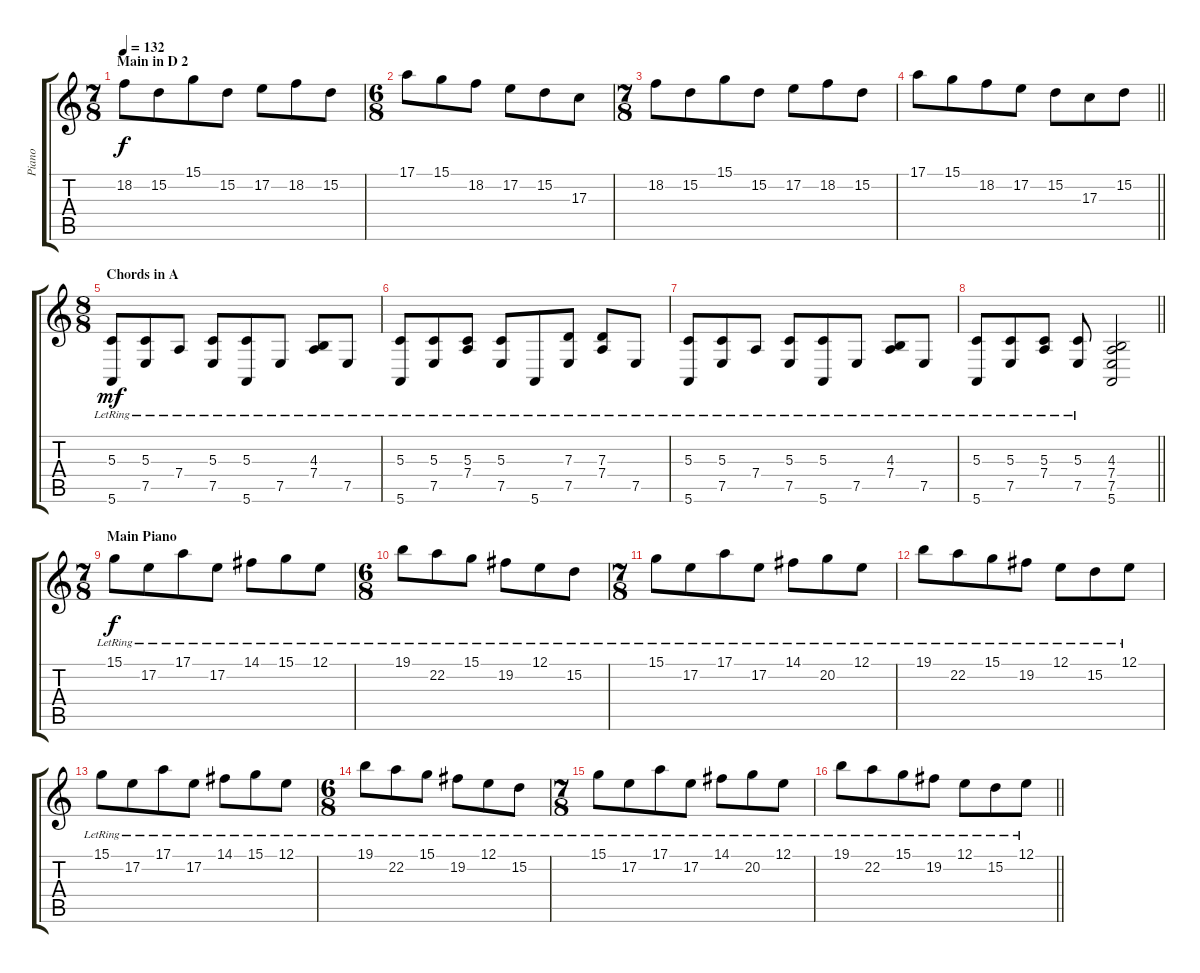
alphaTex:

\track ("Piano" "Piano") {instrument acousticgrandpiano}
\staff {score tabs}
\tuning (E4 B3 G3 D3 A2 E2) {hide}
\ts (7 8)
\section ("" "Main in D 2")
\tempo 132
\clef g2
\ks c
18.2.8{dy f} 15.2.8 15.1.8 15.2.8 17.2.8 18.2.8 15.2.8 |
\ts (6 8)
17.1.8 15.1.8 18.2.8 17.2.8 15.2.8 17.3.8 |
\ts (7 8)
18.2.8 15.2.8 15.1.8 15.2.8 17.2.8 18.2.8 15.2.8 |
\barLineRight lightlight
17.1.8 15.1.8 18.2.8 17.2.8 15.2.8 17.3.8 15.2.8 |
\ts (8 8)
\section ("" "Chords in A")
(5.3{lr} 5.6{lr}).8{dy mf} (5.3{lr} 7.5{lr}).8 7.4{lr}.8 (5.3{lr} 7.5{lr}).8 (5.3{lr} 5.6{lr}).8 7.5{lr}.8 (4.3{lr} 7.4{lr}).8 7.5{lr}.8 |
(5.3{lr} 5.6{lr}).8 (5.3{lr} 7.5{lr}).8 (5.3{lr} 7.4{lr}).8 (5.3{lr} 7.5{lr}).8 5.6{lr}.8 (7.3{lr} 7.5{lr}).8 (7.3{lr} 7.4{lr}).8 7.5{lr}.8 |
(5.3{lr} 5.6{lr}).8 (5.3{lr} 7.5{lr}).8 7.4{lr}.8 (5.3{lr} 7.5{lr}).8 (5.3{lr} 5.6{lr}).8 7.5{lr}.8 (4.3{lr} 7.4{lr}).8 7.5{lr}.8 |
\barLineRight lightlight
(5.3{lr} 5.6{lr}).8 (5.3{lr} 7.5{lr}).8 (5.3 7.4{lr}).8 (5.3{lr} 7.5{lr}).8 (4.3 7.4 7.5 5.6).2 |
\ts (7 8)
\section ("" "Main Piano")
15.1{lr}.8{dy f} 17.2{lr}.8 17.1{lr}.8 17.2{lr}.8 14.1{lr}.8 15.1{lr}.8 12.1{lr}.8 |
\ts (6 8)
19.1{lr}.8 22.2{lr}.8 15.1{lr}.8 19.2{lr}.8 12.1{lr}.8 15.2{lr}.8 |
\ts (7 8)
15.1{lr}.8 17.2{lr}.8 17.1{lr}.8 17.2{lr}.8 14.1{lr}.8 20.2{lr}.8 12.1{lr}.8 |
19.1{lr}.8 22.2{lr}.8 15.1{lr}.8 19.2{lr}.8 12.1{lr}.8 15.2{lr}.8 12.1{lr}.8 |
15.1{lr}.8 17.2{lr}.8 17.1{lr}.8 17.2{lr}.8 14.1{lr}.8 15.1{lr}.8 12.1{lr}.8 |
\ts (6 8)
19.1{lr}.8 22.2{lr}.8 15.1{lr}.8 19.2{lr}.8 12.1{lr}.8 15.2{lr}.8 |
\ts (7 8)
15.1{lr}.8 17.2{lr}.8 17.1{lr}.8 17.2{lr}.8 14.1{lr}.8 20.2{lr}.8 12.1{lr}.8 |
\barLineRight lightlight
19.1{lr}.8 22.2{lr}.8 15.1{lr}.8 19.2{lr}.8 12.1{lr}.8 15.2{lr}.8 12.1{lr}.8
